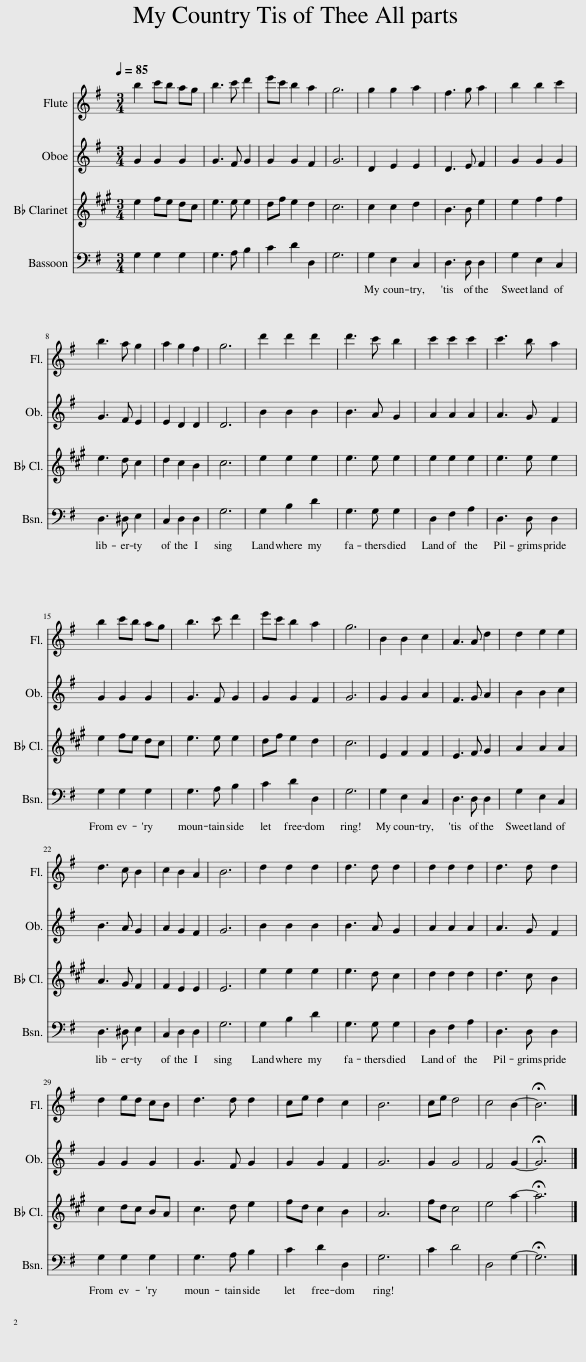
X:1
%%score 1 2 3 4
L:1/8
Q:1/4=85
M:3/4
I:linebreak $
K:G
V:1 treble
V:2 treble
V:3 treble transpose=-2
V:4 bass
V:1
 b2 c'b ag | b3 c' d'2 | e'c' b2 a2 | g6 | g2 g2 a2 | %5
 f3 g a2 | b2 b2 c'2 |$ b3 a g2 | a2 g2 f2 | g6 | %10
 d'2 d'2 d'2 | d'3 c' b2 | c'2 c'2 c'2 | c'3 b a2 |$ b2 c'b ag | %15
 b3 c' d'2 | e'c' b2 a2 | g6 | B2 B2 c2 | A3 A d2 | %20
 d2 e2 e2 |$ d3 c B2 | c2 B2 A2 | B6 | d2 d2 d2 | %25
 d3 d d2 | d2 d2 d2 | d3 d d2 |$ d2 ed cB | d3 d d2 | %30
 ce d2 c2 | B6 | ce d4 | c4 B2- | !fermata!B6 |] %35
V:2
 G2 G2 G2 | G3 F G2 | G2 G2 F2 | G6 | D2 E2 E2 | %5
 D3 E F2 | G2 G2 G2 |$ G3 F E2 | E2 D2 D2 | D6 | %10
 B2 B2 B2 | B3 A G2 | A2 A2 A2 | A3 G F2 |$ G2 G2 G2 | %15
 G3 F G2 | G2 G2 F2 | G6 | G2 G2 A2 | F3 G A2 | %20
 B2 B2 c2 |$ B3 A G2 | A2 G2 F2 | G6 | B2 B2 B2 | %25
 B3 A G2 | A2 A2 A2 | A3 G F2 |$ G2 G2 G2 | G3 F G2 | %30
 G2 G2 F2 | G6 | G2 G4 | F4 G2- | !fermata!G6 |] %35
V:3
[K:A] e2 fe dc | e3 e e2 | df e2 d2 | c6 | c2 c2 d2 | %5
 B3 B e2 | e2 f2 f2 |$ e3 d c2 | d2 c2 B2 | c6 | %10
 e2 e2 e2 | e3 e e2 | e2 e2 e2 | e3 e e2 |$ e2 fe dc | %15
 e3 e e2 | df e2 d2 | c6 | E2 F2 F2 | E3 F G2 | %20
 A2 A2 A2 |$ A3 G F2 | F2 E2 E2 | E6 | e2 e2 e2 | %25
 e3 d c2 | d2 d2 d2 | d3 c B2 |$ c2 dc BA | c3 d e2 | %30
 fd c2 B2 | A6 | fd c4 | e4 a2- | !fermata!a6 |] %35
V:4
 G,2 G,2 G,2 | G,3 A, B,2 | C2 D2 D,2 | G,6 | G,2 E,2 C,2 | %5
 D,3 D, D,2 | G,2 E,2 C,2 |$ D,3 ^D, E,2 | C,2 D,2 D,2 | G,6 | %10
 G,2 B,2 D2 | G,3 G, G,2 | D,2 F,2 A,2 | D,3 D, D,2 |$ G,2 G,2 G,2 | %15
 G,3 A, B,2 | C2 D2 D,2 | G,6 | G,2 E,2 C,2 | D,3 D, D,2 | %20
 G,2 E,2 C,2 |$ D,3 ^D, E,2 | C,2 D,2 D,2 | G,6 | G,2 B,2 D2 | %25
 G,3 G, G,2 | D,2 F,2 A,2 | D,3 D, D,2 |$ G,2 G,2 G,2 | G,3 A, B,2 | %30
 C2 D2 D,2 | G,6 | C2 D4 | D,4 G,2- | !fermata!G,6 |] %35
